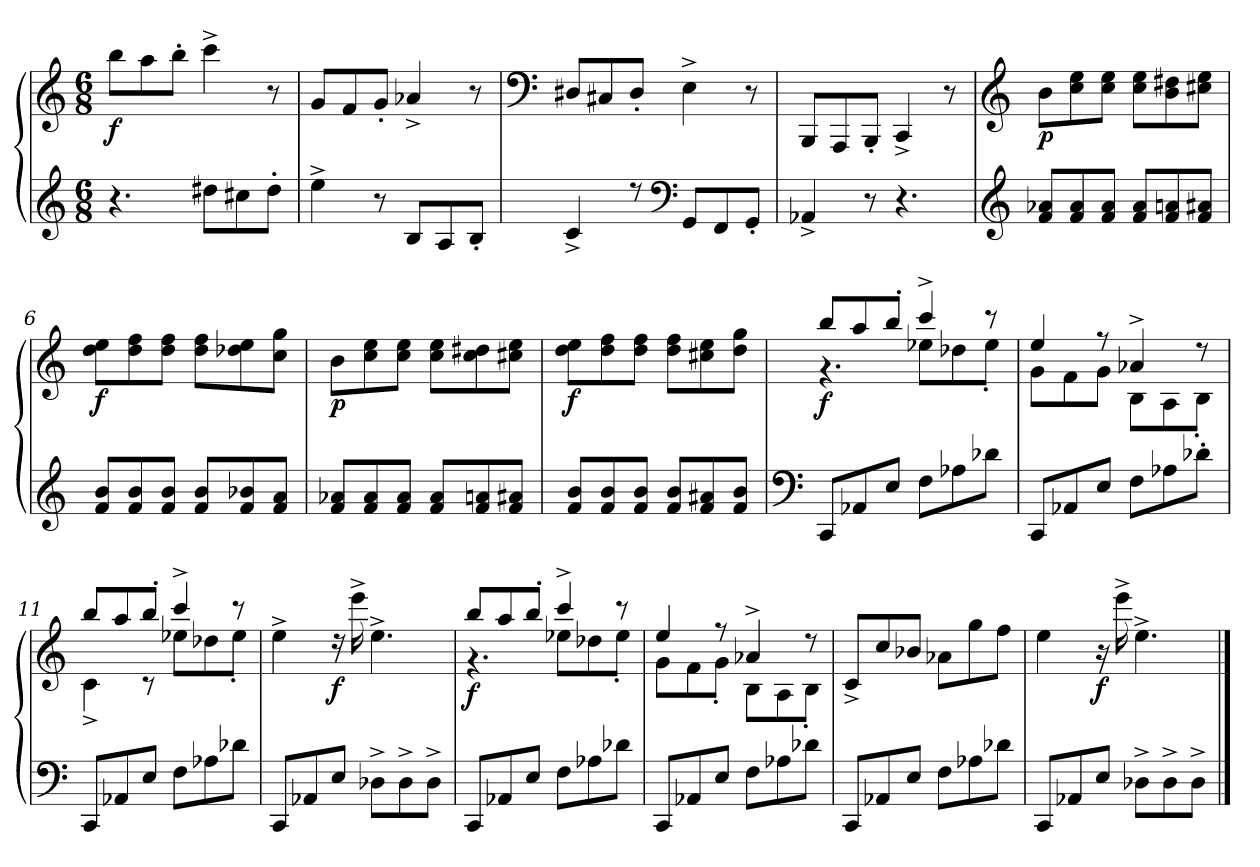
**kern	**kern	**dynam
*part1	*part1	*part1
*staff2	*staff1	*staff1/2
*clefG2	*clefG2	*
*k[]	*k[]	*
*C:	*C:	*
*M6/8	*M6/8	*
=1	=1	=1
!	!	!LO:DY:b
4.r	8bb>\L	f
.	8aa\	.
.	8bb'>\J	.
8dd#X<\L	4ccc^>\	.
8cc#X\	.	.
8dd#'>\J	8r	.
=2	=2	=2
4ee^>\	8g/L	.
.	8f/	.
8r	8g'</J	.
8B/L	4a-X^</	.
8A/	.	.
8B'</J	8r	.
=3	=3	=3
*	*clefF4	*
4c^</	8D#X/L	.
.	8C#X/	.
8rcc	8D#'</J	.
*clefF4	*	*
8GG/L	4E^>\	.
8FF/	.	.
8GG'</J	8r	.
=4	=4	=4
4AA-X^</	8BBB/L	.
.	8AAA/	.
8r	8BBB'</J	.
4.r	4CC^</	.
.	8r	.
!!LO:LB:g=z
=5	=5	=5
*clefG2	*clefG2	*
!	!	!LO:DY:b
8f/< 8a-X/<L	8b\L	p
8f/ 8a-/	8cc\ 8ee\	.
8f/ 8a-/J	8cc\ 8ee\J	.
8f/ 8a-/L	8cc\ 8ee\L	.
8f/ 8an/	8b\ 8dd#X\	.
8f/ 8a#X/J	8cc#X\ 8ee\J	.
=6	=6	=6
!	!	!LO:DY:b
8f/ 8b/L	8dd\>> 8ee\>>L	f
8f/ 8b/	8dd\>> 8ff\>>	.
8f/ 8b/J	8dd\ 8ff\J	.
8f/ 8b/L	8dd\>> 8ff\>>L	.
8f/ 8b-X/	8dd-X\>> 8ee\>>	.
8f/ 8a/J	8cc\ 8gg\J	.
=7	=7	=7
!	!	!LO:DY:b
8f/ 8a-X/L	8b\L	p
8f/ 8a-/	8cc\ 8ee\	.
8f/ 8a-/J	8cc\ 8ee\J	.
8f/ 8a-/L	8cc\ 8ee\L	.
8f/ 8an/	8cc\ 8dd#X\	.
8f/ 8a#X/J	8cc#X\ 8ee\J	.
=8	=8	=8
!	!	!LO:DY:b
8f/ 8b/L	8dd\ 8ee\L	f
8f/ 8b/	8dd\ 8ff\	.
8f/ 8b/J	8dd\ 8ff\J	.
8f/ 8b/L	8dd\ 8ff\L	.
8f/ 8a#X/	8cc#X\ 8ee\	.
8f/ 8b/J	8dd\ 8gg\J	.
!!LO:LB:g=z
=9	=9	=9
*clefF4	*	*
*	*^	*
!	!	!	!LO:DY:b
8CC/L	8bb>/L	4.r	f
8AA-X/	8aa/	.	.
8E/J	8bb'</J	.	.
8F<\L	4ccc^>/	8ee-X\L	.
8A-X\	.	8dd-X\	.
8d-X\J	8rccc	8ee-'>\J	.
=10	=10	=10	=10
8CC/L	4ee/	8g\L	.
8AA-X/	.	8f\	.
8E/J	8rff	8g\J	.
8F\L	4a-X^>/	8B\L	.
8A-X\	.	8A\	.
8d-X'>\J	8r	8B'>\J	.
=11	=11	=11	=11
8CC/L	8bb/L	4c^<\	.
8AA-X/	8aa/	.	.
8E/J	8bb'</J	8rB	.
8F\L	4ccc^>/	8ee-X\L	.
8A-X\	.	8dd-X\	.
8d-X\J	8rccc	8ee-'>\J	.
*	*v	*v	*
=12	=12	=12
8CC/L	4ee^>\	.
8AA-X/	.	.
!	!	!LO:DY:b
8E/J	16rcc	f
.	16eee^>\	.
8D-X^>\L	4.ee^>\	.
8D-^>\	.	.
8D-^>\J	.	.
!!LO:LB:g=z
=13	=13	=13
*	*^	*
!	!	!	!LO:DY:b
8CC/L	8bb/L	4.r	f
8AA-X/	8aa/	.	.
8E/J	8bb'</J	.	.
8F\L	4ccc^>/	8ee-X\L	.
8A-X\	.	8dd-X\	.
8d-X\J	8rccc	8ee-'>\J	.
=14	=14	=14	=14
8CC/L	4ee/	8g\L	.
8AA-X/	.	8f\	.
8E/J	8rff	8g'>\J	.
8F\L	4a-X^>/	8B\L	.
8A-X\	.	8A\	.
8d-X\J	8r	8B'>\J	.
*	*v	*v	*
=15	=15	=15
8CC/L	8c^</L	.
8AA-X/	8cc/	.
8E/J	8b-X/J	.
8F\L	8a-X\L	.
8A-X\	8gg\	.
8d-X\J	8ff\J	.
=16	=16	=16
8CC/L	4ee\	.
8AA-X/	.	.
!	!	!LO:DY:b
8E/J	16r	f
.	16eee^>\	.
8D-X^>\L	4.ee^>\	.
8D-^>\	.	.
8D-^>\J	.	.
==	==	==
*-	*-	*-
